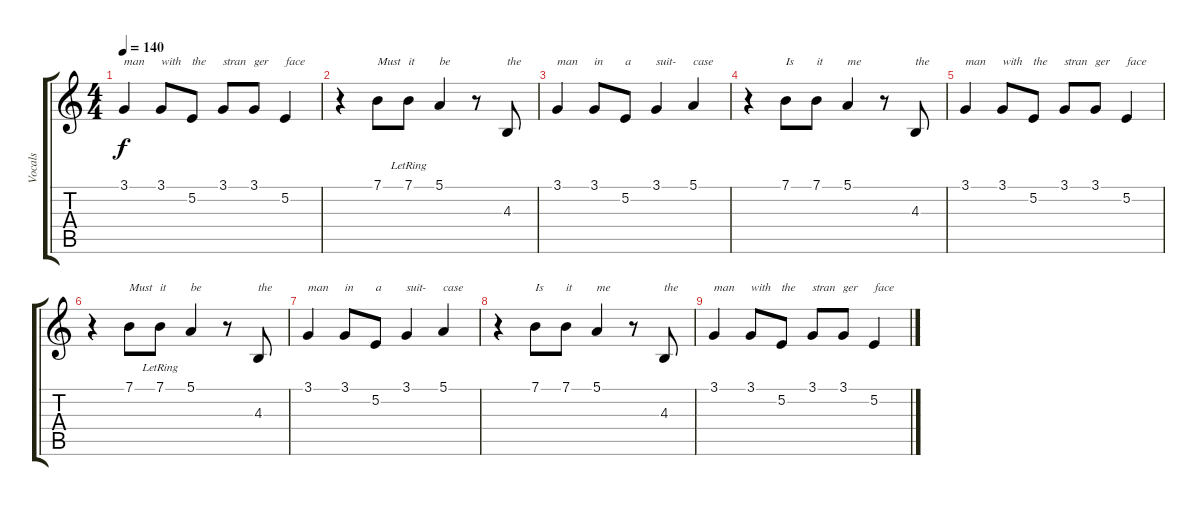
\track ("Vocals" "Vocals") {instrument clarinet}
\staff {score tabs}
\tuning (E4 B3 G3 D3 A2 E2) {hide}
\ts (4 4)
\tempo 140
\clef g2
\ks c
3.1.4{txt "man" dy f} 3.1.8{txt "with"} 5.2.8{txt "the"} 3.1.8{txt "stran"} 3.1.8{txt "ger"} 5.2.4{txt "face"} |
r.4 7.1.8{txt "Must"} 7.1{lr}.8{txt "it"} 5.1.4{txt "be"} r.8 4.3.8{txt "the"} |
3.1.4{txt "man"} 3.1.8{txt "in"} 5.2.8{txt "a"} 3.1.4{txt "suit-"} 5.1.4{txt "case"} |
r.4 7.1.8{txt "Is"} 7.1.8{txt "it"} 5.1.4{txt "me"} r.8 4.3.8{txt "the"} |
3.1.4{txt "man"} 3.1.8{txt "with"} 5.2.8{txt "the"} 3.1.8{txt "stran"} 3.1.8{txt "ger"} 5.2.4{txt "face"} |
r.4 7.1.8{txt "Must"} 7.1{lr}.8{txt "it"} 5.1.4{txt "be"} r.8 4.3.8{txt "the"} |
3.1.4{txt "man"} 3.1.8{txt "in"} 5.2.8{txt "a"} 3.1.4{txt "suit-"} 5.1.4{txt "case"} |
r.4 7.1.8{txt "Is"} 7.1.8{txt "it"} 5.1.4{txt "me"} r.8 4.3.8{txt "the"} |
3.1.4{txt "man"} 3.1.8{txt "with"} 5.2.8{txt "the"} 3.1.8{txt "stran"} 3.1.8{txt "ger"} 5.2.4{txt "face"}
